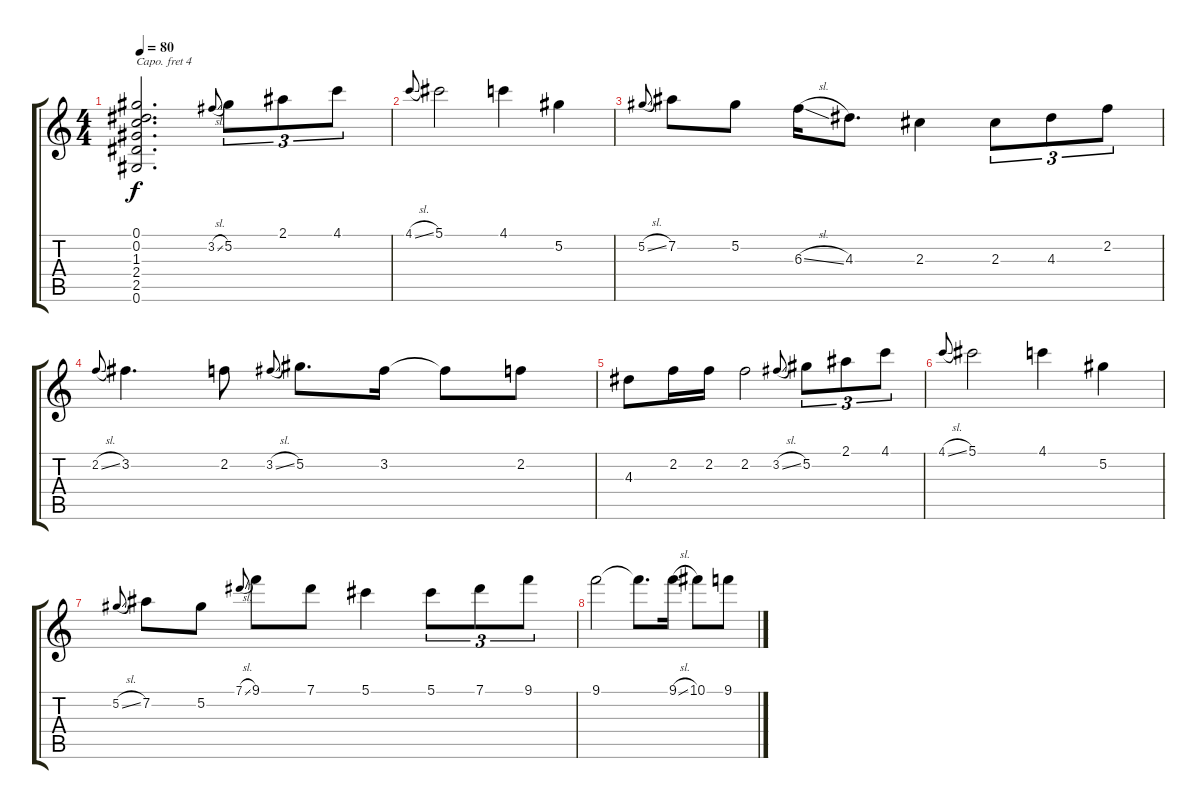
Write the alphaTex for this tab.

\track "" {instrument acousticguitarsteel}
\staff {score tabs}
\capo 4
\tuning (E4 B3 G3 D3 A2 E2) {hide}
\ts (4 4)
\tempo 80
\clef g2
\ks c
(0.1 0.2 1.3 2.4 2.5 0.6).2{d dy f} 3.2{sl}.8{gr onbeat} 5.2.8{tu (3 2)} 2.1.8{tu (3 2)} 4.1.8{tu (3 2)} |
4.1{sl}.8{gr onbeat} 5.1.2 4.1.4 5.2.4 |
5.2{sl}.8{gr onbeat} 7.2.8 5.2.8 6.3{sl}.16 4.3.8{d} 2.3.4 2.3.8{tu (3 2)} 4.3.8{tu (3 2)} 2.2.8{tu (3 2)} |
2.2{sl}.8{gr onbeat} 3.2.4{d} 2.2.8 3.2{sl}.8{gr onbeat} 5.2.8{d} 3.2.16 3.2{t}.8{beam merge} 2.2.8 |
4.3.8 2.2.16 2.2.16 2.2.2 3.2{sl}.8{gr onbeat} 5.2.8{tu (3 2)} 2.1.8{tu (3 2)} 4.1.8{tu (3 2)} |
4.1{sl}.8{gr onbeat} 5.1.2 4.1.4 5.2.4 |
5.2{sl}.8{gr onbeat} 7.2.8 5.2.8 7.1{sl}.8{gr onbeat beam merge} 9.1.8 7.1.8 5.1.4 5.1.8{tu (3 2)} 7.1.8{tu (3 2)} 9.1.8{tu (3 2)} |
9.1.2 9.1{t}.8{d} 9.1{sl}.16 10.1.8{beam merge} 9.1.8
